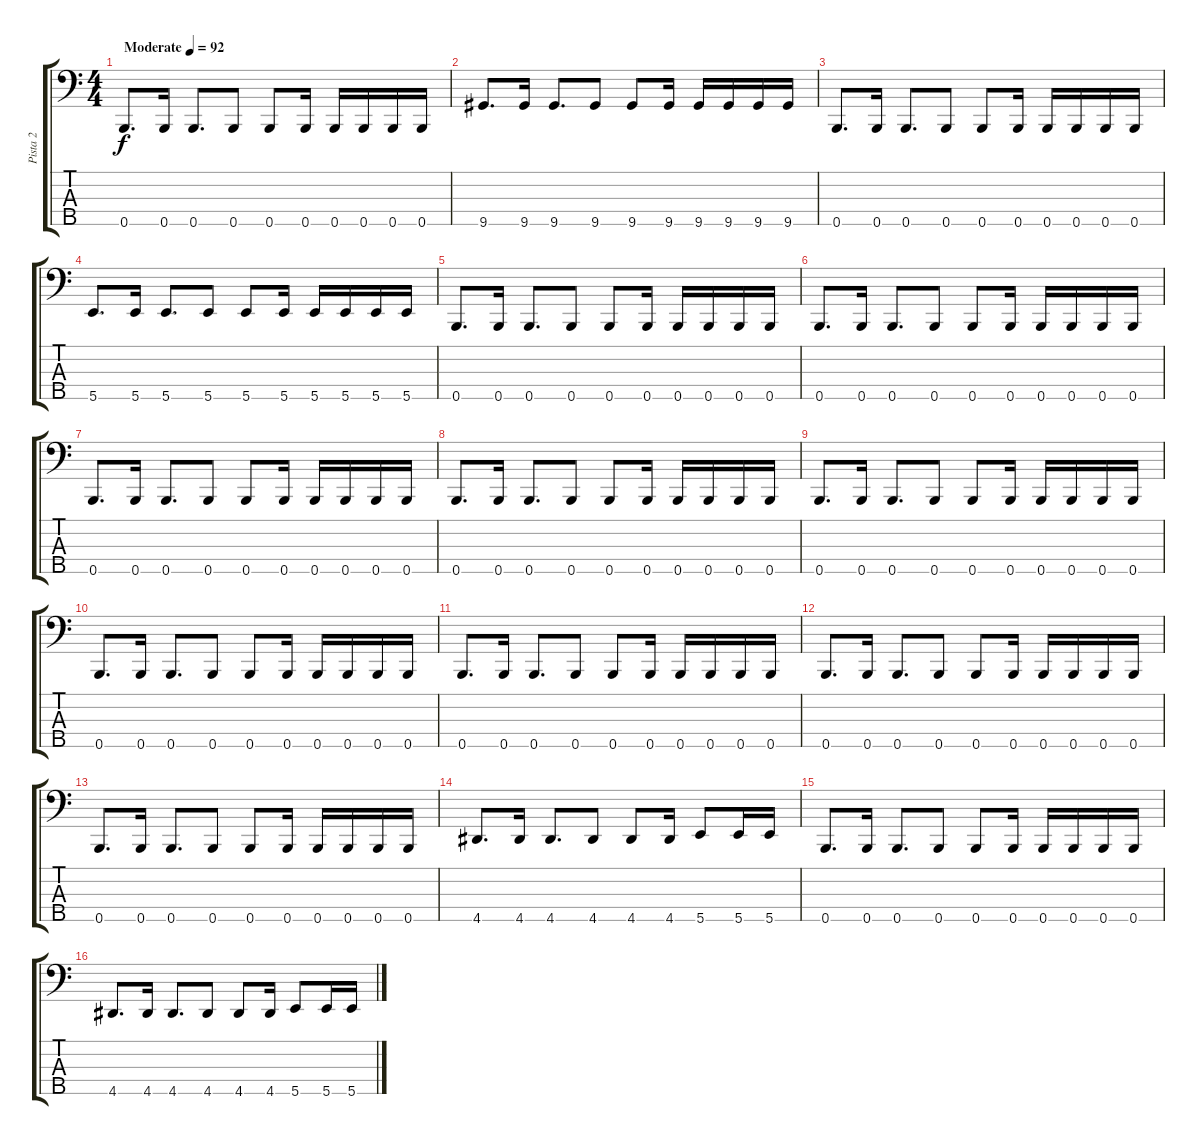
\track ("Pista 2" "Pista 2") {instrument electricbassfinger}
\staff {score tabs}
\tuning (G2 D2 A1 E1 B0) {hide}
\ts (4 4)
\tempo (92 "Moderate")
\clef f4
\ks c
0.5.8{d dy f instrument electricbassfinger} 0.5.16 0.5.8{d} 0.5.8 0.5.8 0.5.16 0.5.16 0.5.16 0.5.16 0.5.16 |
9.5.8{d} 9.5.16 9.5.8{d} 9.5.8 9.5.8 9.5.16 9.5.16 9.5.16 9.5.16 9.5.16 |
0.5.8{d} 0.5.16 0.5.8{d} 0.5.8 0.5.8 0.5.16 0.5.16 0.5.16 0.5.16 0.5.16 |
5.5.8{d} 5.5.16 5.5.8{d} 5.5.8 5.5.8 5.5.16 5.5.16 5.5.16 5.5.16 5.5.16 |
0.5.8{d} 0.5.16 0.5.8{d} 0.5.8 0.5.8 0.5.16 0.5.16 0.5.16 0.5.16 0.5.16 |
0.5.8{d} 0.5.16 0.5.8{d} 0.5.8 0.5.8 0.5.16 0.5.16 0.5.16 0.5.16 0.5.16 |
0.5.8{d} 0.5.16 0.5.8{d} 0.5.8 0.5.8 0.5.16 0.5.16 0.5.16 0.5.16 0.5.16 |
0.5.8{d} 0.5.16 0.5.8{d} 0.5.8 0.5.8 0.5.16 0.5.16 0.5.16 0.5.16 0.5.16 |
0.5.8{d} 0.5.16 0.5.8{d} 0.5.8 0.5.8 0.5.16 0.5.16 0.5.16 0.5.16 0.5.16 |
0.5.8{d} 0.5.16 0.5.8{d} 0.5.8 0.5.8 0.5.16 0.5.16 0.5.16 0.5.16 0.5.16 |
0.5.8{d} 0.5.16 0.5.8{d} 0.5.8 0.5.8 0.5.16 0.5.16 0.5.16 0.5.16 0.5.16 |
0.5.8{d} 0.5.16 0.5.8{d} 0.5.8 0.5.8 0.5.16 0.5.16 0.5.16 0.5.16 0.5.16 |
0.5.8{d} 0.5.16 0.5.8{d} 0.5.8 0.5.8 0.5.16 0.5.16 0.5.16 0.5.16 0.5.16 |
4.5.8{d} 4.5.16 4.5.8{d} 4.5.8 4.5.8 4.5.16 5.5.8 5.5.16 5.5.16 |
0.5.8{d} 0.5.16 0.5.8{d} 0.5.8 0.5.8 0.5.16 0.5.16 0.5.16 0.5.16 0.5.16 |
4.5.8{d} 4.5.16 4.5.8{d} 4.5.8 4.5.8 4.5.16 5.5.8 5.5.16 5.5.16
